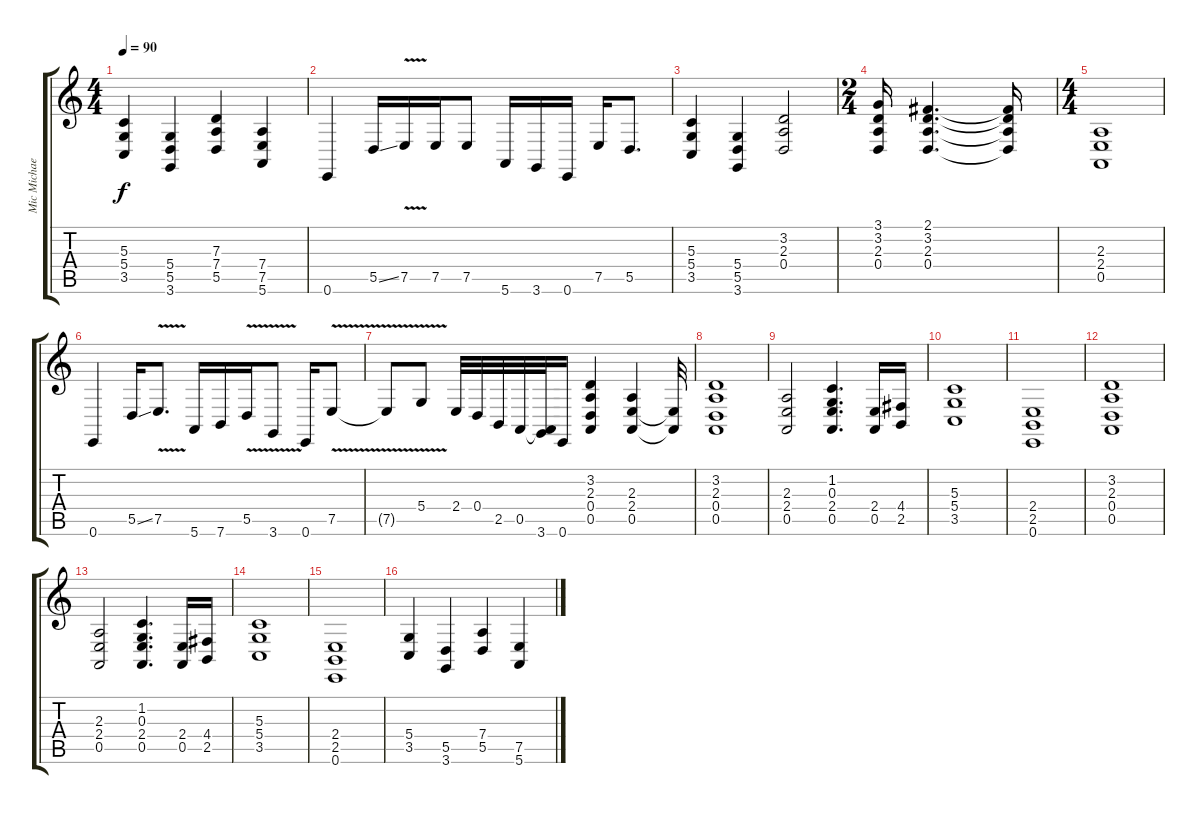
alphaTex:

\track ("Mic Michaeli" "Mic Michae") {instrument lead1square}
\staff {score tabs}
\tuning (E4 B3 G3 D3 A2 E2) {hide}
\ts (4 4)
\tempo 90
\clef g2
\ks c
(5.3 5.4 3.5).4{dy f} (5.4 5.5 3.6).4 (7.3 7.4 5.5).4 (7.4 7.5 5.6).4 |
0.6.4 5.5{ss}.16 7.5{v}.16 7.5.16 7.5.8 5.6.16 3.6.16 0.6.16 7.5.16 5.5.8{d} |
(5.3 5.4 3.5).4 (5.4 5.5 3.6).4 (3.2 2.3 0.4).2 |
\ts (2 4)
(3.1 3.2 2.3 0.4).16 (2.1 3.2 2.3 0.4).4{d} (2.1{t} 3.2{t} 2.3{t} 0.4{t}).16 |
\ts (4 4)
(2.3 2.4 0.5).1 |
0.6.4 5.5{ss}.16 7.5{v}.8{d} 5.6.16 7.6.16 5.5{v}.16 3.6{v}.8 0.6.16 7.5{v}.8 |
7.5{t}.8 5.4{v}.8 2.4.32 0.4.32 2.5.32 0.5.32 (0.5{t} 3.6).32 0.6.16 (3.2 2.3 0.4 0.5).4 (2.3 2.4 0.5).4 (2.4{t} 0.5{t}).32 |
(3.2 2.3 0.4 0.5).1 |
(2.3 2.4 0.5).2 (1.2 0.3 2.4 0.5).4{d} (2.4 0.5).16 (4.4 2.5).16 |
(5.3 5.4 3.5).1 |
(2.4 2.5 0.6).1 |
(3.2 2.3 0.4 0.5).1 |
(2.3 2.4 0.5).2 (1.2 0.3 2.4 0.5).4{d} (2.4 0.5).16 (4.4 2.5).16 |
(5.3 5.4 3.5).1 |
(2.4 2.5 0.6).1 |
(5.4 3.5).4 (5.5 3.6).4 (7.4 5.5).4 (7.5 5.6).4
